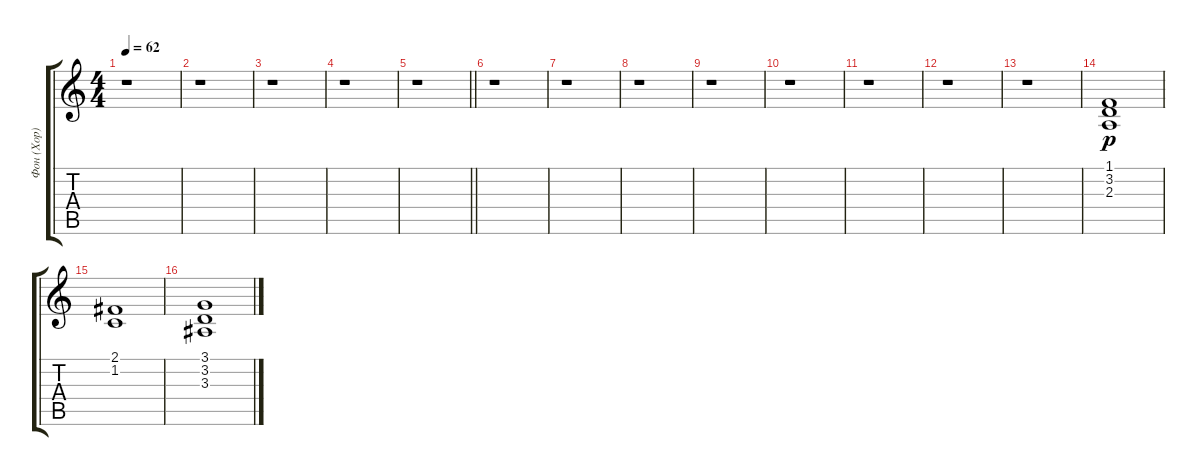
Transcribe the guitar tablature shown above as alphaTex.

\track ("Фон (Хор)" "Фон (Хор)") {instrument stringensemble2}
\staff {score tabs}
\tuning (E4 B3 G3 D3 A2 E2) {hide}
\ts (4 4)
\tempo 62
\clef g2
\ks c
r.1{dy p instrument stringensemble2} |
r.1 |
r.1 |
r.1 |
\barLineRight lightlight
r.1 |
r.1 |
r.1 |
r.1 |
r.1 |
r.1 |
r.1 |
r.1 |
r.1 |
(1.1 3.2 2.3).1 |
(2.1 1.2).1 |
(3.1 3.2 3.3).1
